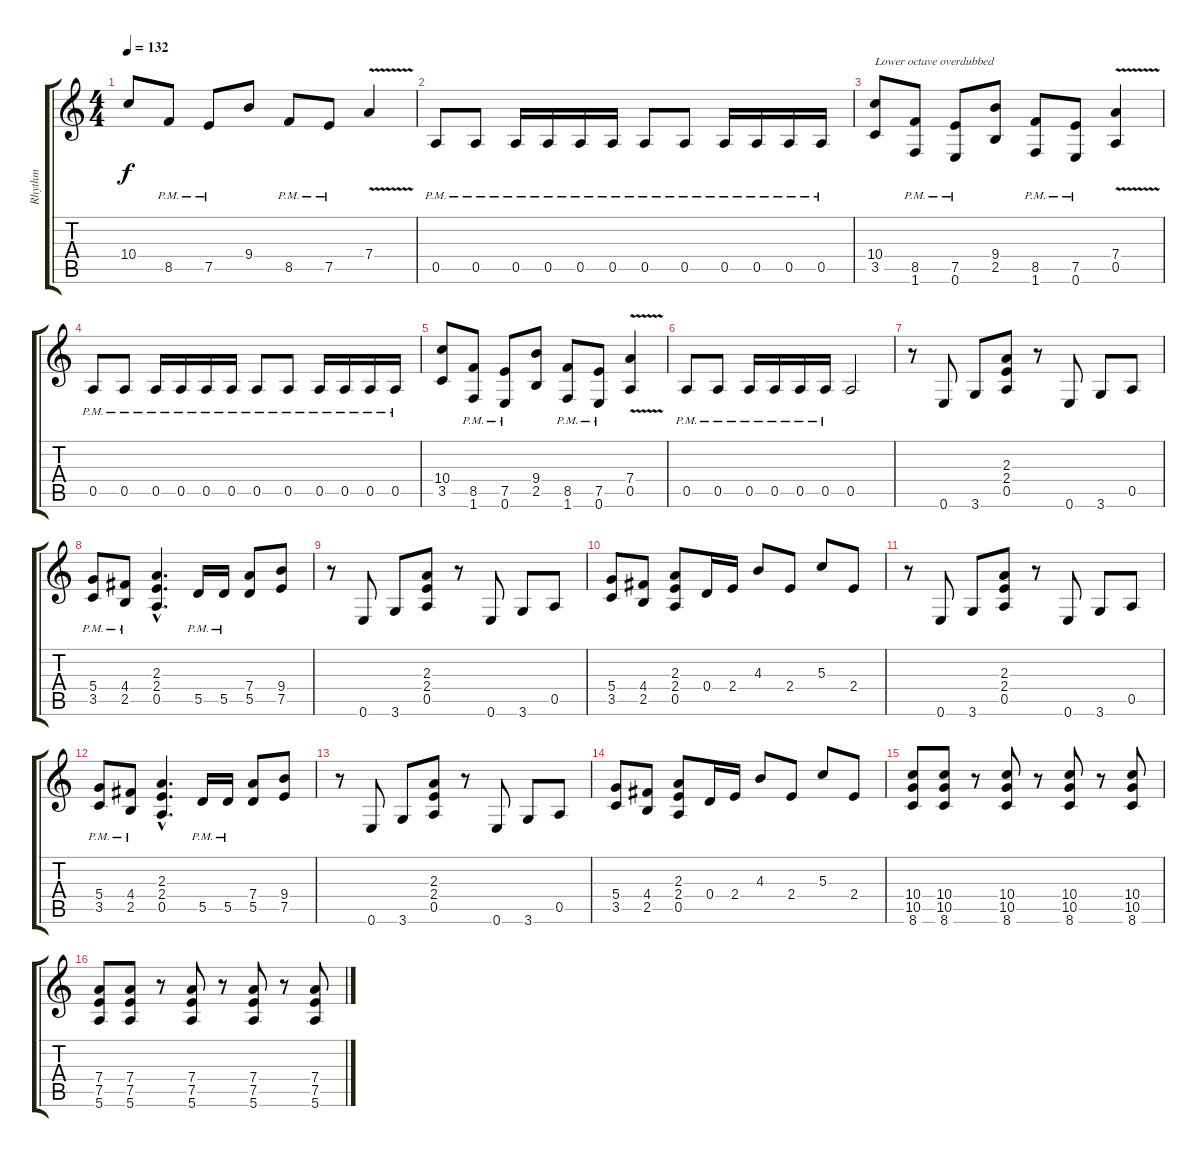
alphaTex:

\track ("Rhythm" "Rhythm") {instrument distortionguitar}
\staff {score tabs}
\tuning (E4 B3 G3 D3 A2 E2) {hide}
\ts (4 4)
\tempo 132
\clef g2
\ks c
10.4.8{dy f} 8.5{pm}.8 7.5{pm}.8 9.4.8 8.5{pm}.8 7.5{pm}.8 7.4{v}.4 |
0.5{pm}.8 0.5{pm}.8 0.5{pm}.16 0.5{pm}.16 0.5{pm}.16 0.5{pm}.16 0.5{pm}.8 0.5{pm}.8 0.5{pm}.16 0.5{pm}.16 0.5{pm}.16 0.5{pm}.16 |
(10.4 3.5).8{txt "Lower octave overdubbed"} (8.5{pm} 1.6{pm}).8 (7.5{pm} 0.6{pm}).8 (9.4 2.5).8 (8.5{pm} 1.6{pm}).8 (7.5{pm} 0.6{pm}).8 (7.4{v} 0.5).4 |
0.5{pm}.8 0.5{pm}.8 0.5{pm}.16 0.5{pm}.16 0.5{pm}.16 0.5{pm}.16 0.5{pm}.8 0.5{pm}.8 0.5{pm}.16 0.5{pm}.16 0.5{pm}.16 0.5{pm}.16 |
(10.4 3.5).8 (8.5{pm} 1.6{pm}).8 (7.5{pm} 0.6{pm}).8 (9.4 2.5).8 (8.5{pm} 1.6{pm}).8 (7.5{pm} 0.6{pm}).8 (7.4{v} 0.5).4 |
0.5{pm}.8 0.5{pm}.8 0.5{pm}.16 0.5{pm}.16 0.5{pm}.16 0.5{pm}.16 0.5.2 |
r.8 0.6.8 3.6.8 (2.3 2.4 0.5).8 r.8 0.6.8 3.6.8 0.5.8 |
(5.4{pm} 3.5{pm}).8 (4.4{pm} 2.5{pm}).8 (2.3{hac} 2.4{hac} 0.5{hac}).4{d} 5.5{pm}.16 5.5{pm}.16 (7.4 5.5).8 (9.4 7.5).8 |
r.8 0.6.8 3.6.8 (2.3 2.4 0.5).8 r.8 0.6.8 3.6.8 0.5.8 |
(5.4 3.5).8 (4.4 2.5).8 (2.3 2.4 0.5).8 0.4.16 2.4.16 4.3.8 2.4.8 5.3.8 2.4.8 |
r.8 0.6.8 3.6.8 (2.3 2.4 0.5).8 r.8 0.6.8 3.6.8 0.5.8 |
(5.4{pm} 3.5{pm}).8 (4.4{pm} 2.5{pm}).8 (2.3{hac} 2.4{hac} 0.5{hac}).4{d} 5.5{pm}.16 5.5{pm}.16 (7.4 5.5).8 (9.4 7.5).8 |
r.8 0.6.8 3.6.8 (2.3 2.4 0.5).8 r.8 0.6.8 3.6.8 0.5.8 |
(5.4 3.5).8 (4.4 2.5).8 (2.3 2.4 0.5).8 0.4.16 2.4.16 4.3.8 2.4.8 5.3.8 2.4.8 |
(10.4 10.5 8.6).8 (10.4 10.5 8.6).8 r.8 (10.4 10.5 8.6).8 r.8 (10.4 10.5 8.6).8 r.8 (10.4 10.5 8.6).8 |
(7.4 7.5 5.6).8 (7.4 7.5 5.6).8 r.8 (7.4 7.5 5.6).8 r.8 (7.4 7.5 5.6).8 r.8 (7.4 7.5 5.6).8
